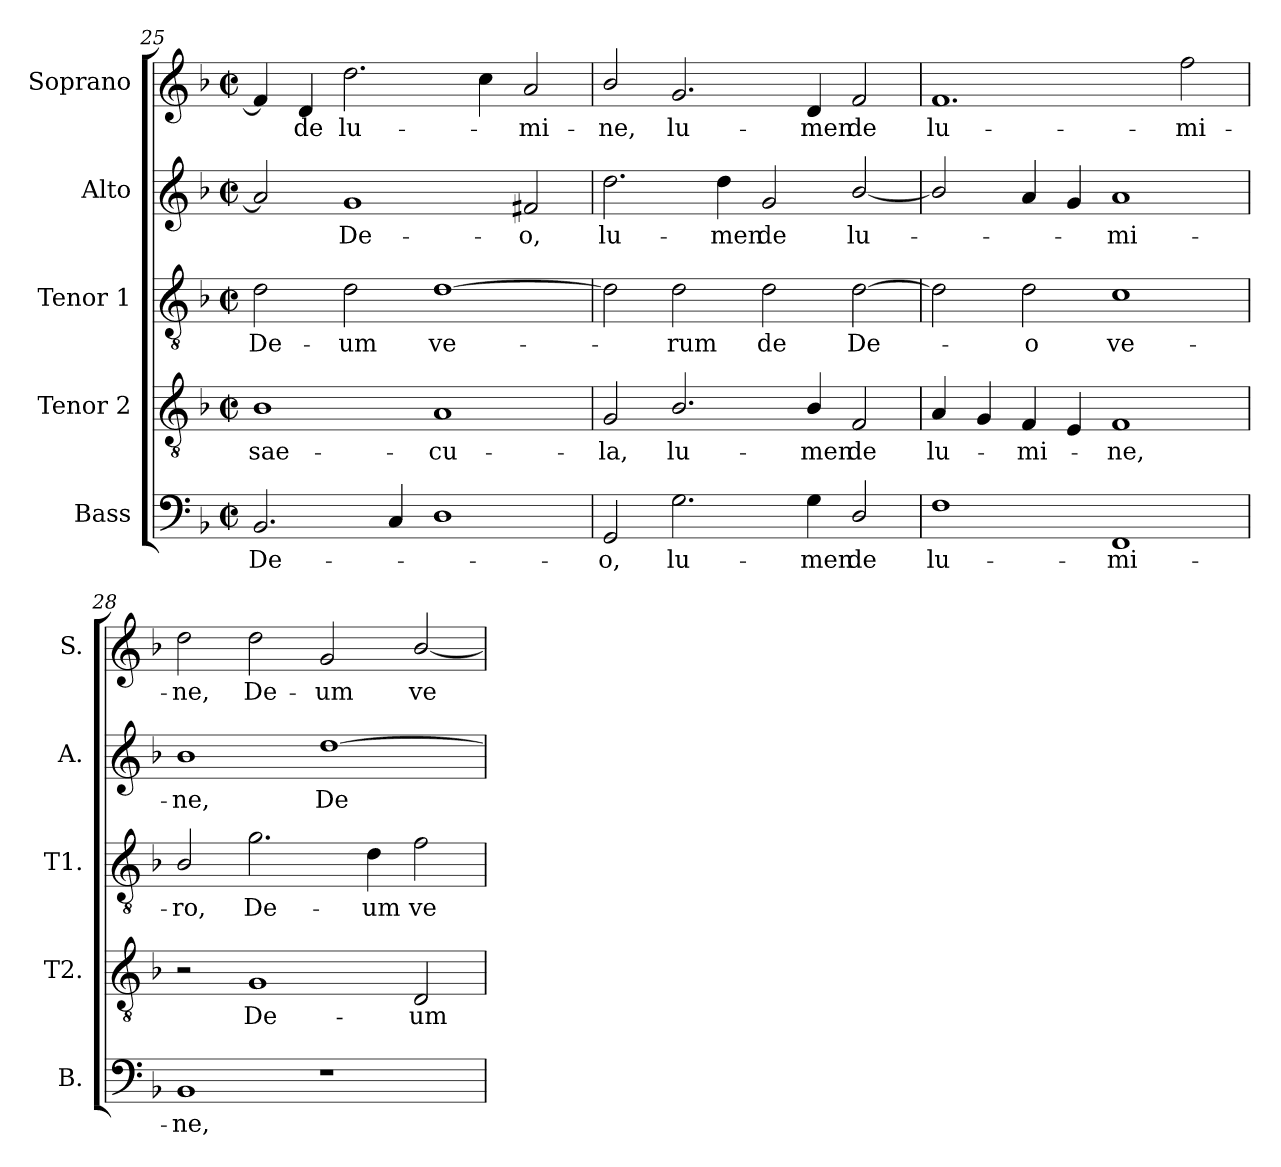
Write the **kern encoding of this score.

**kern	**text	**kern	**text	**kern	**text	**kern	**text	**kern	**text
*part5	*part5	*part4	*part4	*part3	*part3	*part2	*part2	*part1	*part1
*staff5	*staff5	*staff4	*staff4	*staff3	*staff3	*staff2	*staff2	*staff1	*staff1
*I"Bass	*	*I"Tenor 2	*	*I"Tenor 1	*	*I"Alto	*	*I"Soprano	*
*I'B.	*	*I'T2.	*	*I'T1.	*	*I'A.	*	*I'S.	*
!!LO:LB:g=z
*clefF4	*	*clefGv2	*	*clefGv2	*	*clefG2	*	*clefG2	*
*	*	*ITrd7c12	*	*ITrd7c12	*	*	*	*	*
*k[b-]	*	*k[b-]	*	*k[b-]	*	*k[b-]	*	*k[b-]	*
*F:	*	*F:	*	*F:	*	*F:	*	*F:	*
*M2/2	*	*M2/2	*	*M2/2	*	*M2/2	*	*M2/2	*
*met(c|)	*	*met(c|)	*	*met(c|)	*	*met(c|)	*	*met(c|)	*
=25	=25	=25	=25	=25	=25	=25	=25	=25	=25
!	!LO:LY:b:color=#000000	!	!	!	!	!	!	!	!
!	!	!	!LO:LY:b:color=#000000	!	!	!	!	!	!
!	!	!	!	!	!LO:LY:b:color=#000000	!	!	!	!
2.BB-i/	De-	1BB-i	sae-	2Di\	De-	2ai/]	.	4fi/]	.
!	!	!	!	!	!	!	!	!	!LO:LY:b:color=#000000
.	.	.	.	.	.	.	.	4di/	de
!	!	!	!	!	!LO:LY:b:color=#000000	!	!	!	!
!	!	!	!	!	!	!	!LO:LY:b:color=#000000	!	!
!	!	!	!	!	!	!	!	!	!LO:LY:b:color=#000000
.	.	.	.	2Di\	-um	1gi	De-	2.ddi\	lu-
4Ci/	.	.	.	.	.	.	.	.	.
!	!	!	!LO:LY:b:color=#000000	!	!	!	!	!	!
!	!	!	!	!	!LO:LY:b:color=#000000	!	!	!	!
1Di	.	1AAi	-cu-	[>1Di	ve-	.	.	.	.
.	.	.	.	.	.	.	.	4cci\	.
!	!	!	!	!	!	!	!LO:LY:b:color=#000000	!	!
!	!	!	!	!	!	!	!	!	!LO:LY:b:color=#000000
.	.	.	.	.	.	2f#Xi/	-o,	2ai/	-mi-
=26	=26	=26	=26	=26	=26	=26	=26	=26	=26
!	!LO:LY:b:color=#000000	!	!	!	!	!	!	!	!
!	!	!	!LO:LY:b:color=#000000	!	!	!	!	!	!
!	!	!	!	!	!	!	!LO:LY:b:color=#000000	!	!
!	!	!	!	!	!	!	!	!	!LO:LY:b:color=#000000
2GGi/	-o,	2GGi/	-la,	2Di\]	.	2.ddi\	lu-	2b-i/	-ne,
!	!LO:LY:b:color=#000000	!	!	!	!	!	!	!	!
!	!	!	!LO:LY:b:color=#000000	!	!	!	!	!	!
!	!	!	!	!	!LO:LY:b:color=#000000	!	!	!	!
!	!	!	!	!	!	!	!	!	!LO:LY:b:color=#000000
2.Gi\	lu-	2.BB-i/	lu-	2Di\	-rum	.	.	2.gi/	lu-
!	!	!	!	!	!	!	!LO:LY:b:color=#000000	!	!
.	.	.	.	.	.	4ddi\	-men	.	.
!	!	!	!	!	!LO:LY:b:color=#000000	!	!	!	!
!	!	!	!	!	!	!	!LO:LY:b:color=#000000	!	!
.	.	.	.	2Di\	de	2gi/	de	.	.
!	!LO:LY:b:color=#000000	!	!	!	!	!	!	!	!
!	!	!	!LO:LY:b:color=#000000	!	!	!	!	!	!
!	!	!	!	!	!	!	!	!	!LO:LY:b:color=#000000
4Gi\	-men	4BB-i/	-men	.	.	.	.	4di/	-men
!	!LO:LY:b:color=#000000	!	!	!	!	!	!	!	!
!	!	!	!LO:LY:b:color=#000000	!	!	!	!	!	!
!	!	!	!	!	!LO:LY:b:color=#000000	!	!	!	!
!	!	!	!	!	!	!	!LO:LY:b:color=#000000	!	!
!	!	!	!	!	!	!	!	!	!LO:LY:b:color=#000000
2Di/	de	2FFi/	de	[>2Di\	De-	[<2b-i/	lu-	2fi/	de
=27	=27	=27	=27	=27	=27	=27	=27	=27	=27
!	!LO:LY:b:color=#000000	!	!	!	!	!	!	!	!
!	!	!	!LO:LY:b:color=#000000	!	!	!	!	!	!
!	!	!	!	!	!	!	!	!	!LO:LY:b:color=#000000
1Fi	lu-	4AAi/	lu-	2Di\]	.	2b-i/]	.	1.fi	lu-
.	.	4GGi/	.	.	.	.	.	.	.
!	!	!	!LO:LY:b:color=#000000	!	!	!	!	!	!
!	!	!	!	!	!LO:LY:b:color=#000000	!	!	!	!
.	.	4FFi/	-mi-	2Di\	-o	4ai/	.	.	.
.	.	4EEi/	.	.	.	4gi/	.	.	.
!	!LO:LY:b:color=#000000	!	!	!	!	!	!	!	!
!	!	!	!LO:LY:b:color=#000000	!	!	!	!	!	!
!	!	!	!	!	!LO:LY:b:color=#000000	!	!	!	!
!	!	!	!	!	!	!	!LO:LY:b:color=#000000	!	!
1FFi	-mi-	1FFi	-ne,	1Ci	ve-	1ai	-mi-	.	.
!	!	!	!	!	!	!	!	!	!LO:LY:b:color=#000000
.	.	.	.	.	.	.	.	2ffi\	-mi-
=28	=28	=28	=28	=28	=28	=28	=28	=28	=28
!	!LO:LY:b:color=#000000	!	!	!	!	!	!	!	!
!	!	!	!	!	!LO:LY:b:color=#000000	!	!	!	!
!	!	!	!	!	!	!	!LO:LY:b:color=#000000	!	!
!	!	!	!	!	!	!	!	!	!LO:LY:b:color=#000000
1BB-i	-ne,	2r	.	2BB-i/	-ro,	1b-i	-ne,	2ddi\	-ne,
!	!	!	!LO:LY:b:color=#000000	!	!	!	!	!	!
!	!	!	!	!	!LO:LY:b:color=#000000	!	!	!	!
!	!	!	!	!	!	!	!	!	!LO:LY:b:color=#000000
.	.	1GGi	De-	2.Gi\	De-	.	.	2ddi\	De-
!	!	!	!	!	!	!	!LO:LY:b:color=#000000	!	!
!	!	!	!	!	!	!	!	!	!LO:LY:b:color=#000000
1r	.	.	.	.	.	[>1ddi	De-	2gi/	-um
!	!	!	!	!	!LO:LY:b:color=#000000	!	!	!	!
.	.	.	.	4Di\	-um	.	.	.	.
!	!	!	!LO:LY:b:color=#000000	!	!	!	!	!	!
!	!	!	!	!	!LO:LY:b:color=#000000	!	!	!	!
!	!	!	!	!	!	!	!	!	!LO:LY:b:color=#000000
.	.	2DDi/	-um	2Fi\	ve-	.	.	[<2b-i/	ve-
=	=	=	=	=	=	=	=	=	=
*-	*-	*-	*-	*-	*-	*-	*-	*-	*-
